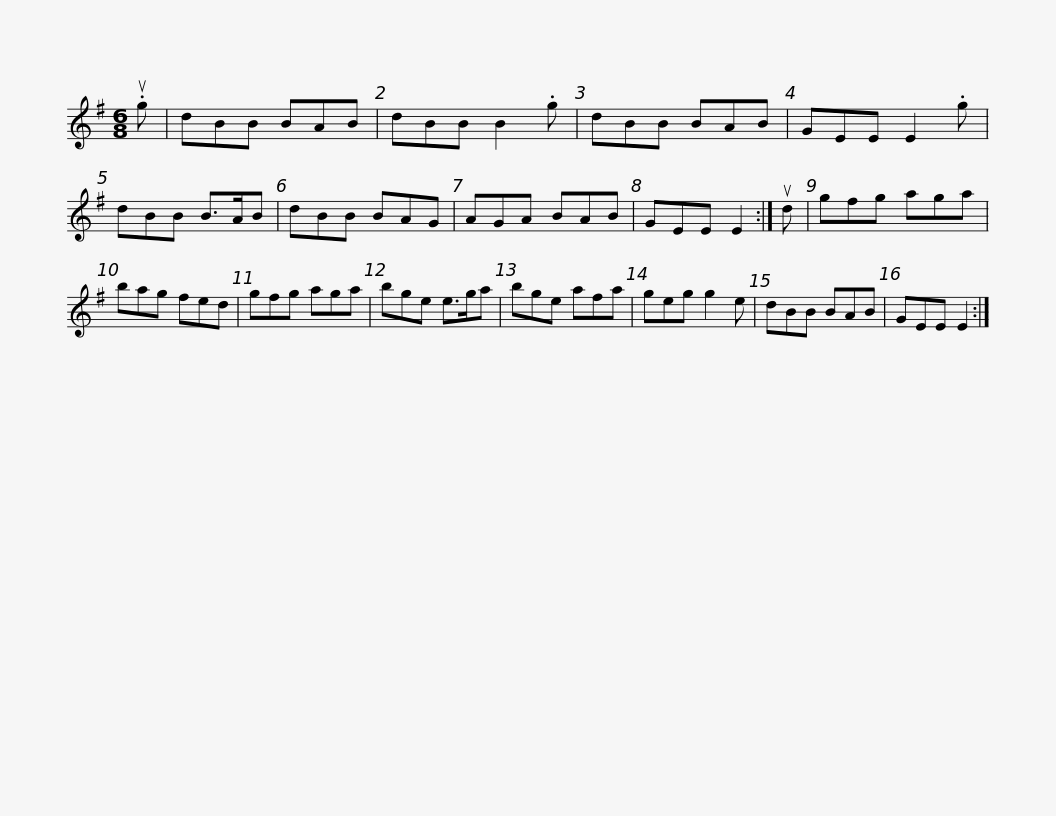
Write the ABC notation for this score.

X:1
L:1/8
M:6/8
I:linebreak $
K:G
V:1 treble
V:1
 .ug | dBB BAB | dBB B2 .g | dBB BAB | GEE E2 .g | %5
 dBB B>AB | dBB BAG | AGA BAB |$ GEE E2 :| ud | %10
 gfg aga | bag fed | gfg aga | bge e>ga | bge afa | %15
 geg g2 e |$ dBB BAB | GEE E2 :| %18
